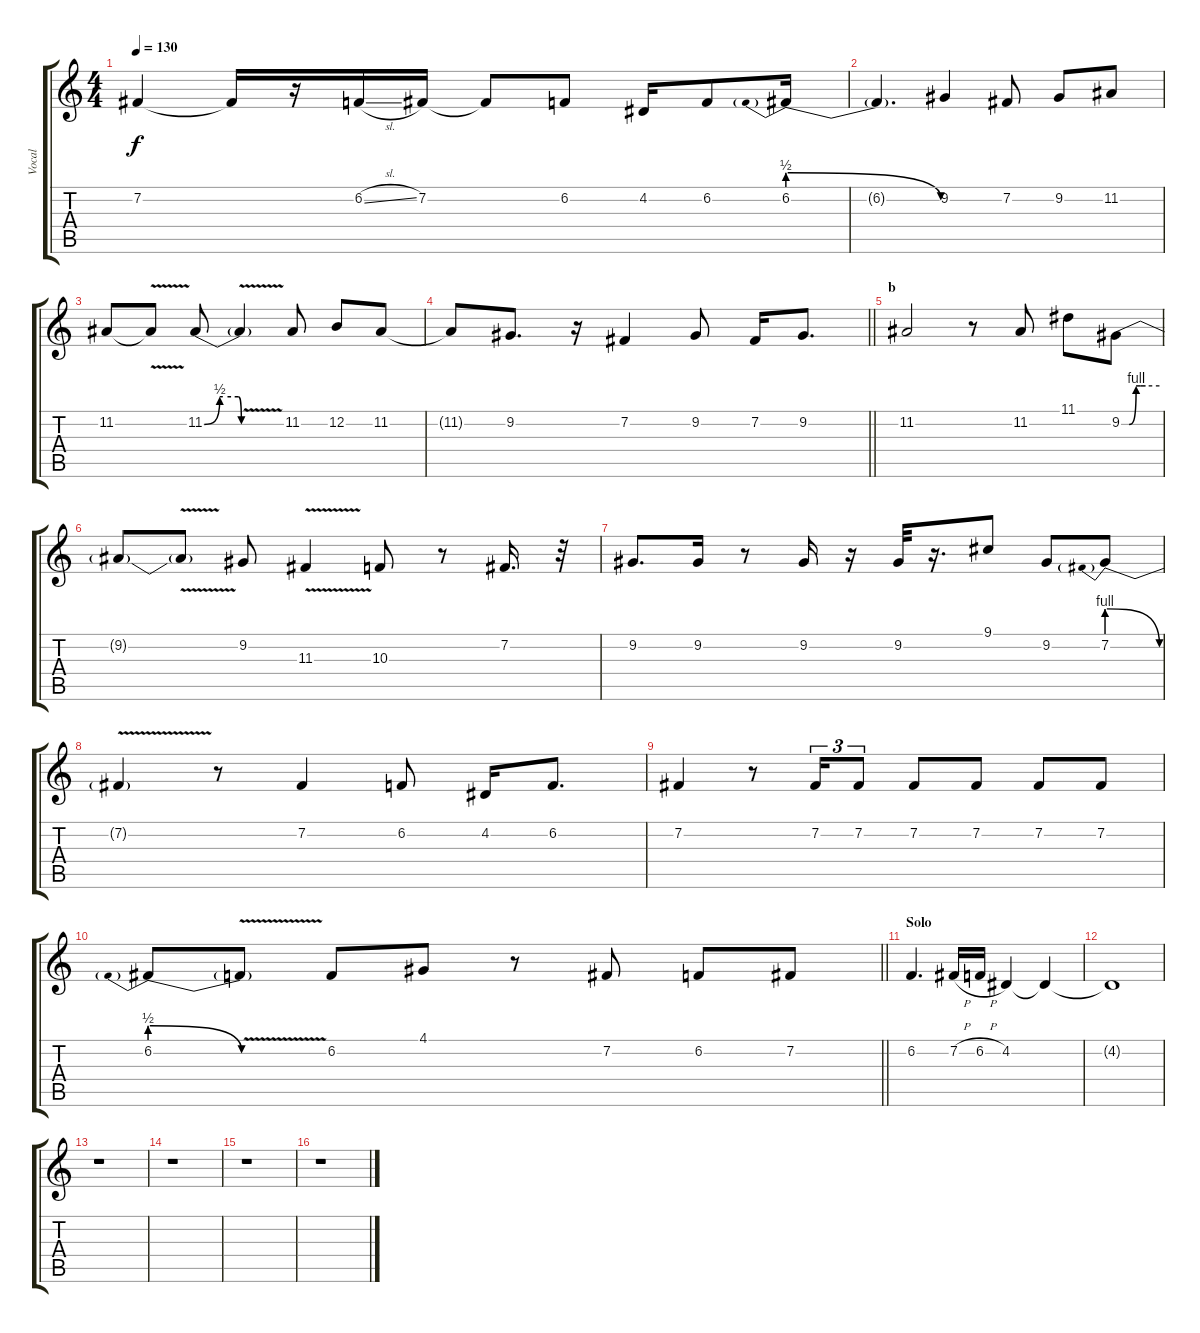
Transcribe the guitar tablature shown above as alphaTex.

\track ("Vocal" "Vocal") {instrument clarinet}
\staff {score tabs}
\tuning (E4 B3 G3 D3 A2 E2) {hide}
\ts (4 4)
\tempo 130
\clef g2
\ks c
7.2{t}.4{dy f} 7.2{t}.16 r.16 6.2{sl}.16 7.2.16 7.2{t}.8 6.2.8 4.2.16 6.2.8 6.2{be (prebendrelease 0 2 60 0)}.16 |
6.2{t}.4{d} 9.2.4 7.2.8 9.2.8 11.2.8 |
11.2.8 11.2{v t}.8 11.2{be (custom 0 0 25 2 30 2 55 2 60 0)}.8 11.2{v t}.4 11.2.8 12.2.8 11.2.8 |
\barLineRight lightlight
11.2{t}.8 9.2.8{d} r.16 7.2.4 9.2.8 7.2.16 9.2.8{d} |
\section ("" "b")
11.2.2 r.8 11.2.8 11.1.8 9.2{be (custom 0 0 12 0 23 4 30 4 38 4 60 4)}.8 |
9.2{t}.8 9.2{v t}.8 9.2.8 11.3{v}.4 10.3.8 r.8 7.2.16{d} r.32 |
9.2.8{d} 9.2.16 r.8 9.2.16 r.16 9.2.32 r.16{d} 9.1.8 9.2.8 7.2{be (prebendrelease 0 4 60 0)}.8 |
7.2{v t}.4 r.8 7.2.4 6.2.8 4.2.16 6.2.8{d} |
7.2.4 r.8 7.2.16{tu (3 2)} 7.2.8{tu (3 2)} 7.2.8 7.2.8 7.2.8 7.2.8 |
\barLineRight lightlight
6.2{be (prebendrelease 0 2 60 0)}.8 6.2{v t}.8 6.2.8 4.1.8 r.8 7.2.8 6.2.8 7.2.8 |
\section ("" "Solo")
6.2.4{d} 7.2{h}.16 6.2{h}.16 4.2.4 4.2{t}.4{volume 0} |
4.2{t}.1 |
r.1 |
r.1 |
r.1 |
r.1
